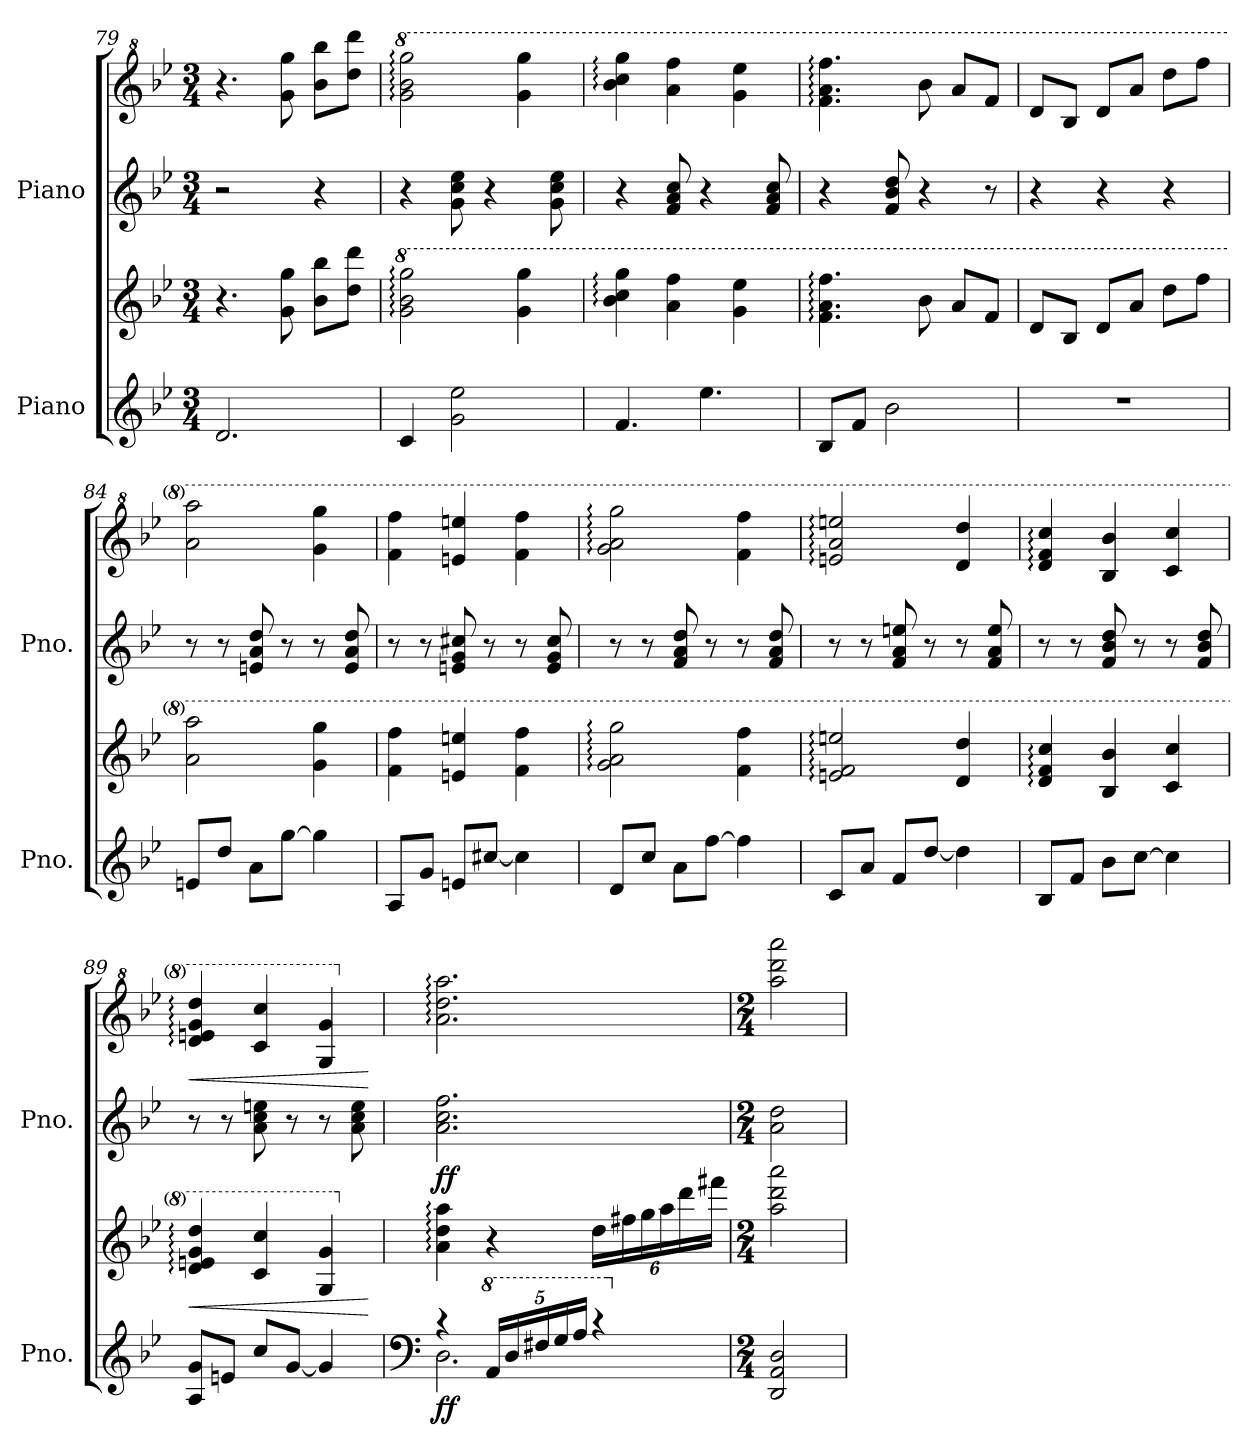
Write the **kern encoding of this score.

**kern	**kern	**dynam	**kern	**kern	**dynam
*part2	*part2	*part2	*part1	*part1	*part1
*staff4	*staff3	*staff3/4	*staff2	*staff1	*staff1/2
*I"Piano	*	*	*I"Piano	*	*
*I'Pno.	*	*	*I'Pno.	*	*
*clefG2	*clefG2	*	*clefG2	*clefG^2	*
*k[b-e-]	*k[b-e-]	*	*k[b-e-]	*k[b-e-]	*
*M3/4	*M3/4	*	*M3/4	*M3/4	*
=79	=79	=79	=79	=79	=79
2.d/	4.r	.	2r	4.r	.
.	8g\ 8gg\	.	.	8gg\ 8ggg\	.
.	8b-\ 8bb-\L	.	4r	8bb-\ 8bbb-\L	.
.	8dd\ 8ddd\J	.	.	8ddd\ 8dddd\J	.
!!LO:LB:g=z
=80	=80	=80	=80	=80	=80
*	*8va	*	*	*	*
*	*	*	*	*8va	*
4c/	2gg\: 2bb-\: 2ggg\:	.	4r	2ggg\: 2bbb-\: 2gggg\:	.
2g\ 2ee-\	.	.	8g\ 8cc\ 8ee-\	.	.
.	.	.	4r	.	.
.	4gg\ 4ggg\	.	.	4ggg\ 4gggg\	.
.	.	.	8g\ 8cc\ 8ee-\	.	.
=81	=81	=81	=81	=81	=81
4.f/	4bb-\: 4ccc\: 4ggg\:	.	4r	4bbb-\: 4cccc\: 4gggg\:	.
.	4aa\ 4fff\	.	8f/ 8a/ 8cc/	4aaa\ 4ffff\	.
4.ee-\	.	.	4r	.	.
.	4gg\ 4eee-\	.	.	4ggg\ 4eeee-\	.
.	.	.	8f/ 8a/ 8cc/	.	.
=82	=82	=82	=82	=82	=82
8B-/L	4.ff\: 4.aa\: 4.fff\:	.	4r	4.fff\: 4.aaa\: 4.ffff\:	.
8f/J	.	.	.	.	.
2b-\	.	.	8f/ 8b-/ 8dd/	.	.
.	8bb-\	.	4r	8bbb-\	.
.	8aa/L	.	.	8aaa/L	.
.	8ff/J	.	8r	8fff/J	.
=83	=83	=83	=83	=83	=83
2.r	8dd/L	.	4r	8ddd/L	.
.	8b-/J	.	.	8bb-/J	.
.	8dd/L	.	4r	8ddd/L	.
.	8aa/J	.	.	8aaa/J	.
.	8ddd\L	.	4r	8dddd\L	.
.	8fff\J	.	.	8ffff\J	.
=84	=84	=84	=84	=84	=84
8en/L	2aa\ 2aaa\	.	8r	2aaa\ 2aaaa\	.
8dd/J	.	.	8r	.	.
8a\L	.	.	8en/ 8a/ 8dd/	.	.
[8gg\J	.	.	8r	.	.
4gg\]	4gg\ 4ggg\	.	8r	4ggg\ 4gggg\	.
.	.	.	8e/ 8a/ 8dd/	.	.
=85	=85	=85	=85	=85	=85
8A/L	4ff\ 4fff\	.	8r	4fff\ 4ffff\	.
8g/J	.	.	8r	.	.
8en/L	4een/ 4eeen/	.	8en/ 8g/ 8cc#X/	4eeen/ 4eeeen/	.
[8cc#X/J	.	.	8r	.	.
4cc#\]	4ff\ 4fff\	.	8r	4fff\ 4ffff\	.
.	.	.	8e/ 8g/ 8cc#/	.	.
!!LO:PB:g=z
=86	=86	=86	=86	=86	=86
8d/L	2gg\: 2aa\: 2ggg\:	.	8r	2ggg\: 2aaa\: 2gggg\:	.
8cc/J	.	.	8r	.	.
8a\L	.	.	8f/ 8a/ 8dd/	.	.
[8ff\J	.	.	8r	.	.
4ff\]	4ff\ 4fff\	.	8r	4fff\ 4ffff\	.
.	.	.	8f/ 8a/ 8dd/	.	.
=87	=87	=87	=87	=87	=87
8c/L	2een/: 2ff/: 2eeen/:	.	8r	2eeen/: 2aaa/: 2eeeen/:	.
8a/J	.	.	8r	.	.
8f/L	.	.	8f/ 8a/ 8een/	.	.
[8dd/J	.	.	8r	.	.
4dd\]	4dd/ 4ddd/	.	8r	4ddd/ 4dddd/	.
.	.	.	8f/ 8a/ 8ee/	.	.
=88	=88	=88	=88	=88	=88
8B-/L	4dd/: 4ff/: 4ccc/:	.	8r	4ddd/: 4fff/: 4cccc/:	.
8f/J	.	.	8r	.	.
8b-\L	4b-/ 4bb-/	.	8f/ 8b-/ 8dd/	4bb-/ 4bbb-/	.
[8cc\J	.	.	8r	.	.
4cc\]	4cc/ 4ccc/	.	8r	4ccc/ 4cccc/	.
.	.	.	8f/ 8b-/ 8dd/	.	.
=89	=89	=89	=89	=89	=89
!	!	!LO:HP:b	!	!	!LO:HP:b
8A/ 8g/L	4dd/: 4een/: 4gg/: 4ddd/:	<	8r	4ddd/: 4eeen/: 4ggg/: 4dddd/:	<
8en/J	.	.	8r	.	.
8cc/L	4cc/ 4ccc/	.	8a\ 8cc\ 8een\	4ccc/ 4cccc/	.
[8g/J	.	.	8r	.	.
4g/]	4g/ 4gg/	.	8r	4gg/ 4ggg/	.
.	.	.	8a\ 8cc\ 8ee\	.	.
.	.	[	.	.	[
!!LO:LB:g=z
=90	=90	=90	=90	=90	=90
*clefF4	*	*	*	*	*
*^	*	*	*	*	*
*	*	*X8va	*	*	*	*
*	*	*	*	*	*X8va	*
!	!	!	!LO:DY:b=2	!	!	!
!	!	!	!LO:DY:n=1:b	!	!	!LO:DY:b=2
!	!	!	!	!	!	!LO:DY:n=1:b
4r	2.D\	4a\: 4dd\: 4aa\:	f f	2.a\ 2.cc\ 2.ff\	2.aa\: 2.ddd\: 2.aaa\:	f f
*8va	*	*	*	*	*	*
*Xbrackettup	*	*	*	*	*	*
20A/LL	.	4r	.	.	.	.
20d/	.	.	.	.	.	.
20f#X/	.	.	.	.	.	.
20g/	.	.	.	.	.	.
20a/JJ	.	.	.	.	.	.
*	*	*Xbrackettup	*	*	*	*
4r	.	24dd\LL	.	.	.	.
.	.	24ff#X\	.	.	.	.
.	.	24gg\	.	.	.	.
.	.	24aa\	.	.	.	.
.	.	24ddd\	.	.	.	.
.	.	24fff#X\JJ	.	.	.	.
*v	*v	*	*	*	*	*
=91	=91	=91	=91	=91	=91
*M2/4	*M2/4	*	*M2/4	*M2/4	*
*X8va	*	*	*	*	*
2DD/ 2AA/ 2D/	2aa\ 2ddd\ 2aaa\	.	2a\ 2dd\	2aaa\ 2dddd\ 2aaaa\	.
=	=	=	=	=	=
*-	*-	*-	*-	*-	*-
